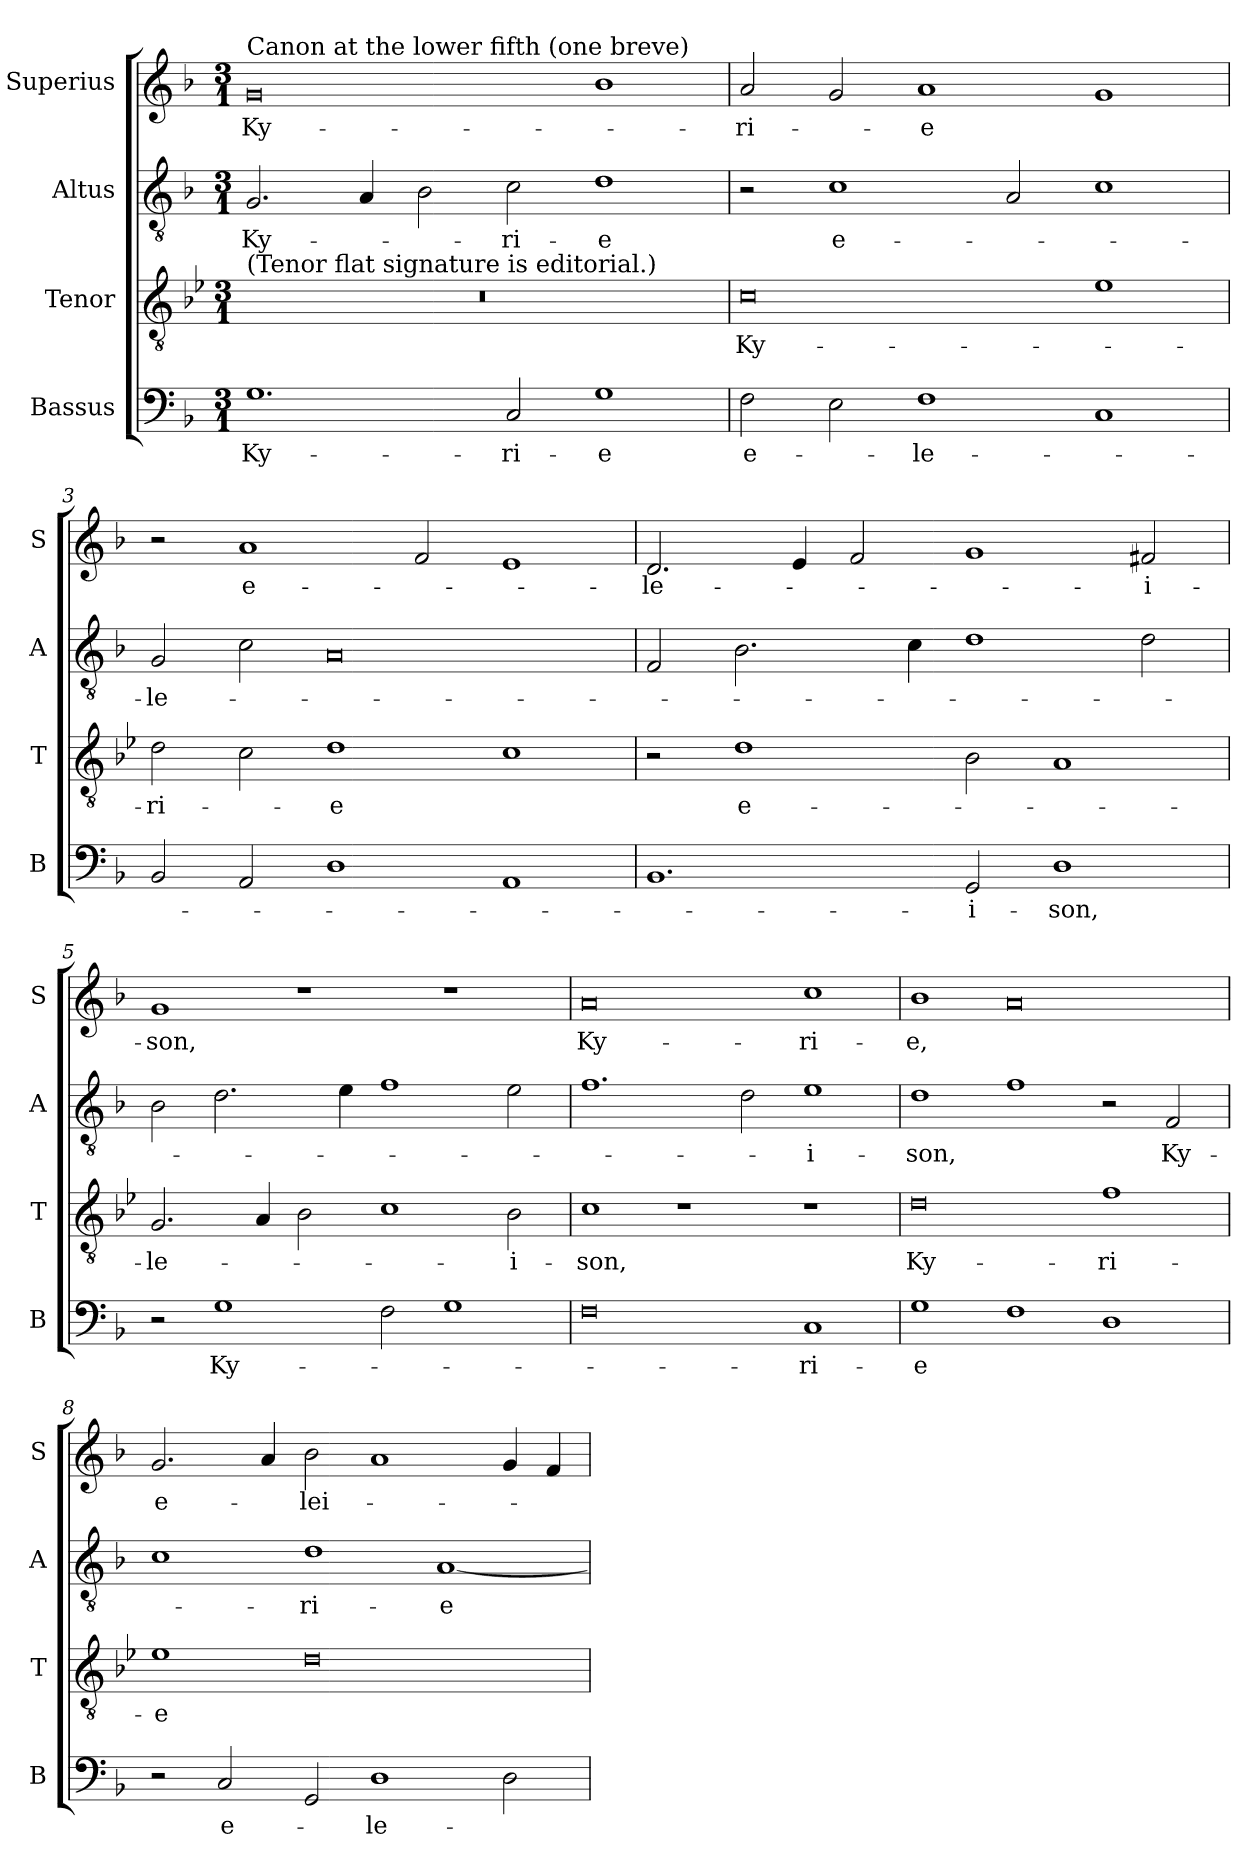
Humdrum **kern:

**kern	**text	**kern	**text	**kern	**text	**kern	**text
*part4	*part4	*part3	*part3	*part2	*part2	*part1	*part1
*staff4	*staff4	*staff3	*staff3	*staff2	*staff2	*staff1	*staff1
*I"Bassus	*	*I"Tenor	*	*I"Altus	*	*I"Superius	*
*I'B	*	*I'T	*	*I'A	*	*I'S	*
*clefF4	*	*clefGv2	*	*clefGv2	*	*clefG2	*
*k[b-]	*	*k[b-e-]	*	*k[b-]	*	*k[b-]	*
*M3/1	*	*M3/1	*	*M3/1	*	*M3/1	*
=1	=1	=1	=1	=1	=1	=1	=1
!	!	!	!	!	!	!LO:TX:a:t=Canon at the lower fifth (one breve)	!
!	!	!LO:TX:a:t=(Tenor flat signature is editorial.)	!	!	!	!	!
1.G	Ky-	0.r	.	2.G/	Ky-	0g	Ky-
.	.	.	.	4A/	.	.	.
.	.	.	.	2B-\	.	.	.
2C/	-ri-	.	.	2c\	-ri-	.	.
1G	-e	.	.	1d	-e	1b-	.
=2	=2	=2	=2	=2	=2	=2	=2
2F\	e-	0c	Ky-	2r	.	2a/	-ri-
2E\	.	.	.	1c	e-	2g/	.
1F	-le-	.	.	.	.	1a	-e
.	.	.	.	2A/	.	.	.
1C	.	1e-	.	1c	.	1g	.
=3	=3	=3	=3	=3	=3	=3	=3
2BB-/	.	2d\	-ri-	2G/	-le-	2r	.
2AA/	.	2c\	.	2c\	.	1a	e-
1D	.	1d	-e	0A	.	.	.
.	.	.	.	.	.	2f/	.
1AA	.	1c	.	.	.	1e	.
=4	=4	=4	=4	=4	=4	=4	=4
1.BB-	.	2r	.	2F/	.	2.d/	-le-
.	.	1d	e-	2.B-\	.	.	.
.	.	.	.	.	.	4e/	.
.	.	.	.	.	.	2f/	.
.	.	.	.	4c\	.	.	.
2GG/	-i-	2B-\	.	1d	.	1g	.
1D	-son,	1A	.	.	.	.	.
.	.	.	.	2d\	.	2f#X/	-i-
=5	=5	=5	=5	=5	=5	=5	=5
2r	.	2.G/	-le-	2B-\	.	1g	-son,
1G	Ky-	.	.	2.d\	.	.	.
.	.	4A/	.	.	.	.	.
.	.	2B-\	.	.	.	1r	.
.	.	.	.	4e\	.	.	.
2F\	.	1c	.	1f	.	.	.
1G	.	.	.	.	.	1r	.
.	.	2B-\	-i-	2e\	.	.	.
=6	=6	=6	=6	=6	=6	=6	=6
0F	.	1c	-son,	1.f	.	0a	Ky-
.	.	1r	.	.	.	.	.
.	.	.	.	2d\	.	.	.
1C	-ri-	1r	.	1e	-i-	1cc	-ri-
=7	=7	=7	=7	=7	=7	=7	=7
1G	-e	0d	Ky-	1d	-son,	1b-	-e,
1F	.	.	.	1f	.	0a	.
1D	.	1f	-ri-	2r	.	.	.
.	.	.	.	2F/	Ky-	.	.
=8	=8	=8	=8	=8	=8	=8	=8
2r	.	1e-	-e	1c	.	2.g/	e-
2C/	e-	.	.	.	.	.	.
.	.	.	.	.	.	4a/	.
2GG/	.	0d	.	1d	-ri-	2b-\	-lei-
1D	-le-	.	.	.	.	1a	.
.	.	.	.	[1A	-e	.	.
2D\	.	.	.	.	.	4g/	.
.	.	.	.	.	.	4f/	.
=	=	=	=	=	=	=	=
*-	*-	*-	*-	*-	*-	*-	*-
